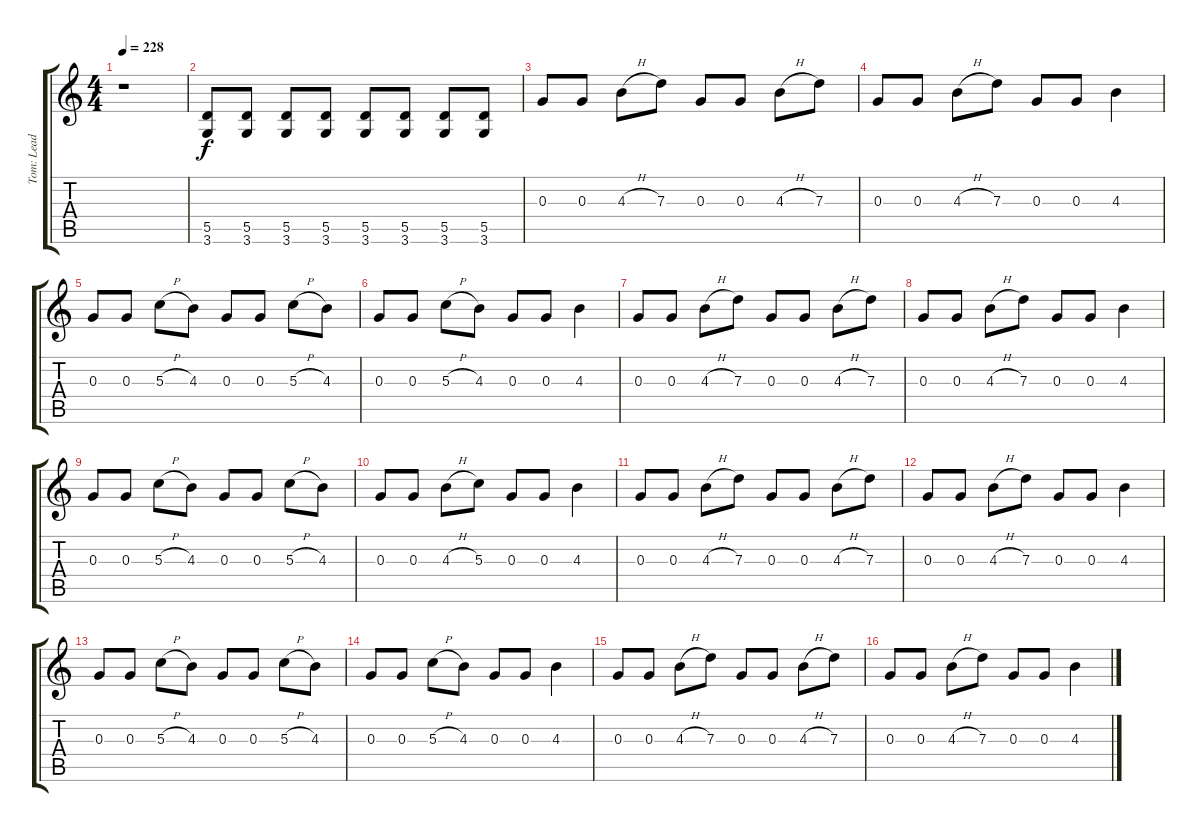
\track ("Tom: Lead Guitar" "Tom: Lead ") {instrument overdrivenguitar}
\staff {score tabs}
\tuning (E4 B3 G3 D3 A2 E2) {hide}
\ts (4 4)
\tempo 228
\clef g2
\ks c
r.1{dy f} |
(5.5 3.6).8{instrument electricguitarmuted} (5.5 3.6).8 (5.5 3.6).8 (5.5 3.6).8 (5.5 3.6).8 (5.5 3.6).8 (5.5 3.6).8 (5.5 3.6).8 |
0.3.8{instrument electricguitarmuted} 0.3.8 4.3{h}.8{instrument overdrivenguitar} 7.3.8 0.3.8{instrument electricguitarmuted} 0.3.8 4.3{h}.8{instrument overdrivenguitar} 7.3.8 |
0.3.8{instrument electricguitarmuted} 0.3.8 4.3{h}.8{instrument overdrivenguitar} 7.3.8 0.3.8{instrument electricguitarmuted} 0.3.8 4.3.4{instrument overdrivenguitar} |
0.3.8{instrument electricguitarmuted} 0.3.8 5.3{h}.8{instrument overdrivenguitar} 4.3.8 0.3.8{instrument electricguitarmuted} 0.3.8 5.3{h}.8{instrument overdrivenguitar} 4.3.8 |
0.3.8{instrument electricguitarmuted} 0.3.8 5.3{h}.8{instrument overdrivenguitar} 4.3.8 0.3.8{instrument electricguitarmuted} 0.3.8 4.3.4{instrument overdrivenguitar} |
0.3.8{instrument electricguitarmuted} 0.3.8 4.3{h}.8{instrument overdrivenguitar} 7.3.8 0.3.8{instrument electricguitarmuted} 0.3.8 4.3{h}.8{instrument overdrivenguitar} 7.3.8 |
0.3.8{instrument electricguitarmuted} 0.3.8 4.3{h}.8{instrument overdrivenguitar} 7.3.8 0.3.8{instrument electricguitarmuted} 0.3.8 4.3.4{instrument overdrivenguitar} |
0.3.8{instrument electricguitarmuted} 0.3.8 5.3{h}.8{instrument overdrivenguitar} 4.3.8 0.3.8{instrument electricguitarmuted} 0.3.8 5.3{h}.8{instrument overdrivenguitar} 4.3.8 |
0.3.8{instrument electricguitarmuted} 0.3.8 4.3{h}.8{instrument overdrivenguitar} 5.3.8 0.3.8{instrument electricguitarmuted} 0.3.8 4.3.4{instrument overdrivenguitar} |
0.3.8{instrument electricguitarmuted} 0.3.8 4.3{h}.8{instrument overdrivenguitar} 7.3.8 0.3.8{instrument electricguitarmuted} 0.3.8 4.3{h}.8{instrument overdrivenguitar} 7.3.8 |
0.3.8{instrument electricguitarmuted} 0.3.8 4.3{h}.8{instrument overdrivenguitar} 7.3.8 0.3.8{instrument electricguitarmuted} 0.3.8 4.3.4{instrument overdrivenguitar} |
0.3.8{instrument electricguitarmuted} 0.3.8 5.3{h}.8{instrument overdrivenguitar} 4.3.8 0.3.8{instrument electricguitarmuted} 0.3.8 5.3{h}.8{instrument overdrivenguitar} 4.3.8 |
0.3.8{instrument electricguitarmuted} 0.3.8 5.3{h}.8{instrument overdrivenguitar} 4.3.8 0.3.8{instrument electricguitarmuted} 0.3.8 4.3.4{instrument overdrivenguitar} |
0.3.8{instrument electricguitarmuted} 0.3.8 4.3{h}.8{instrument overdrivenguitar} 7.3.8 0.3.8{instrument electricguitarmuted} 0.3.8 4.3{h}.8{instrument overdrivenguitar} 7.3.8 |
0.3.8{instrument electricguitarmuted} 0.3.8 4.3{h}.8{instrument overdrivenguitar} 7.3.8 0.3.8{instrument electricguitarmuted} 0.3.8 4.3.4{instrument overdrivenguitar}
